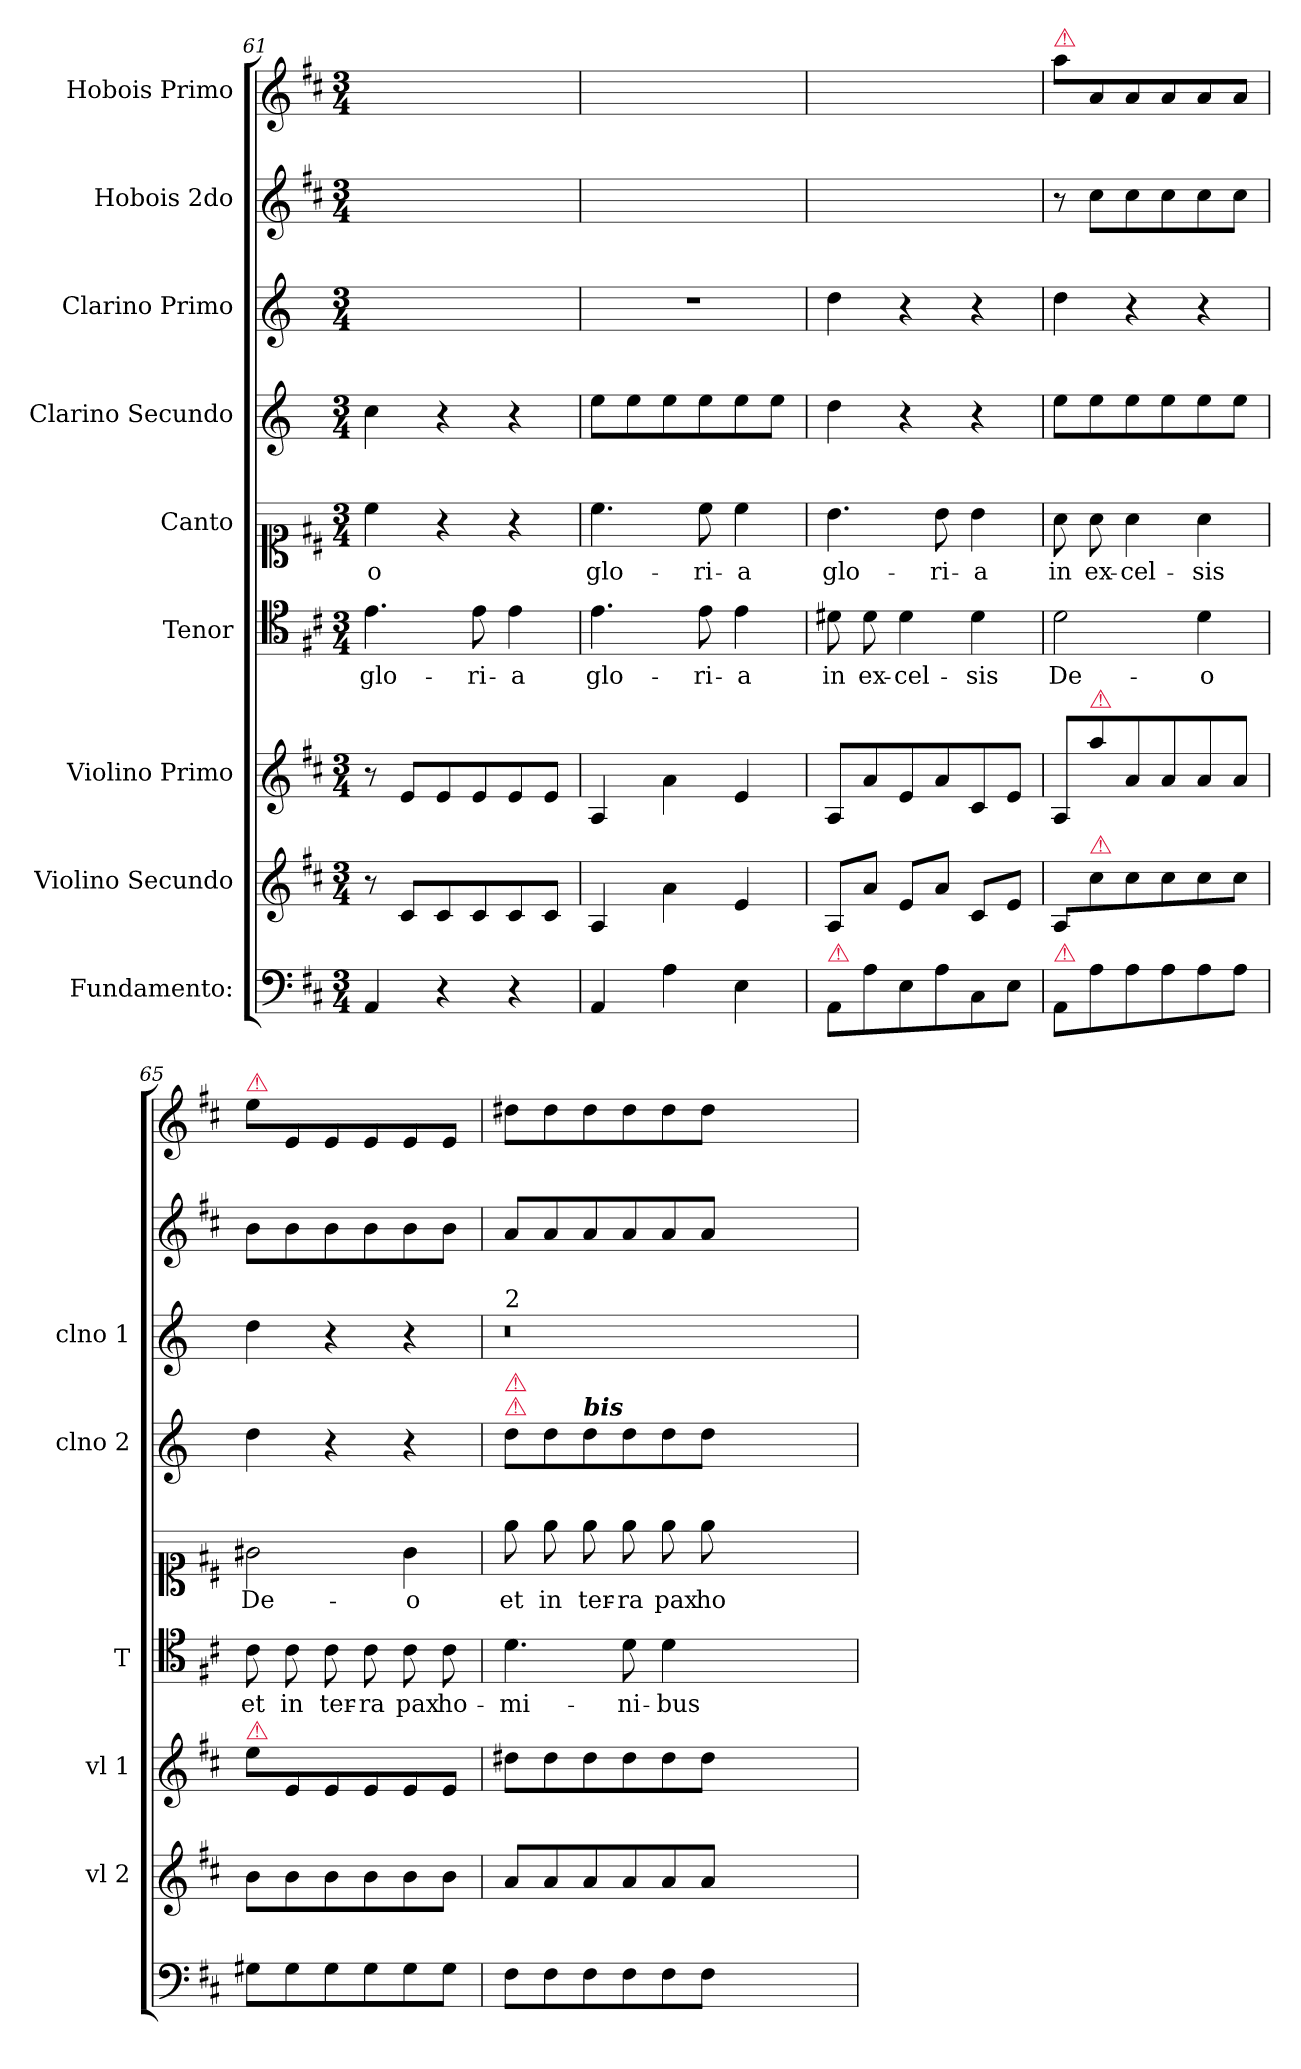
**kern	**kern	**kern	**kern	**text	**kern	**text	**kern	**kern	**kern	**kern
*part9	*part8	*part7	*part6	*part6	*part5	*part5	*part4	*part3	*part2	*part1
*staff9	*staff8	*staff7	*staff6	*staff6	*staff5	*staff5	*staff4	*staff3	*staff2	*staff1
*I"Fundamento:	*I"Violino Secundo	*I"Violino Primo	*I"Tenor	*	*I"Canto	*	*I"Clarino Secundo	*I"Clarino Primo	*I"Hobois 2do	*I"Hobois Primo
*	*I'vl 2	*I'vl 1	*I'T	*	*	*	*I'clno 2	*I'clno 1	*	*
*clefF4	*clefG2	*clefG2	*clefC4	*	*clefC1	*	*clefG2	*clefG2	*clefG2	*clefG2
*	*	*	*	*	*	*	*ITrd-1c-2	*ITrd-1c-2	*	*
*k[f#c#]	*k[f#c#]	*k[f#c#]	*k[f#c#]	*	*k[f#c#]	*	*k[f#c#]	*k[f#c#]	*k[f#c#]	*k[f#c#]
*M3/4	*M3/4	*M3/4	*M3/4	*	*M3/4	*	*M3/4	*M3/4	*M3/4	*M3/4
=61	=61	=61	=61	=61	=61	=61	=61	=61	=61	=61
4AA/	8r	8r	4.e\	glo-	4cc#\	-o	4dd\	2.ryy	2.ryy	2.ryy
.	8c#/L	8e/L	.	.	.	.	.	.	.	.
4r	8c#/	8e/	.	.	4r	.	4r	.	.	.
.	8c#/	8e/	8e\	-ri-	.	.	.	.	.	.
4r	8c#/	8e/	4e\	-a	4r	.	4r	.	.	.
.	8c#/J	8e/J	.	.	.	.	.	.	.	.
=62	=62	=62	=62	=62	=62	=62	=62	=62	=62	=62
4AA/	4A/	4A/	4.e\	glo-	4.cc#\	glo-	8ff#\L	2.r	2.ryy	2.ryy
.	.	.	.	.	.	.	8ff#\	.	.	.
4A\	4a\	4a\	.	.	.	.	8ff#\	.	.	.
.	.	.	8e\	-ri-	8cc#\	-ri-	8ff#\	.	.	.
4E\	4e/	4e/	4e\	-a	4cc#\	-a	8ff#\	.	.	.
.	.	.	.	.	.	.	8ff#\J	.	.	.
=63	=63	=63	=63	=63	=63	=63	=63	=63	=63	=63
!LO:TX:a:color=crimson:t=⚠	!	!	!	!	!	!	!	!	!	!
8AA/L	8A/L	8A/L	8d#X\	in	4.b\	glo-	4ee\	4ee\	2.ryy	2.ryy
8A\	8a/J	8a/	8d#\	ex-	.	.	.	.	.	.
8E\	8e/L	8e/	4d#\	-cel-	.	.	4r	4r	.	.
8A\	8a/J	8a/	.	.	8b\	-ri-	.	.	.	.
8C#\	8c#/L	8c#/	4d#\	-sis	4b\	-a	4r	4r	.	.
8E\J	8e/J	8e/J	.	.	.	.	.	.	.	.
=64	=64	=64	=64	=64	=64	=64	=64	=64	=64	=64
!	!	!	!	!	!	!	!	!	!	!LO:TX:a:color=crimson:t=⚠
!LO:TX:a:color=crimson:t=⚠	!	!	!	!	!	!	!	!	!	!
8AA/L	8A/L	8A/L	2d\	De-	8a\	in	8ff#\L	4ee\	8r	8aa\L
!	!	!LO:TX:a:color=crimson:t=⚠	!	!	!	!	!	!	!	!
!	!LO:TX:a:color=crimson:t=⚠	!	!	!	!	!	!	!	!	!
8A\	8cc#\	8aa\	.	.	8a\	ex-	8ff#\	.	8cc#\L	8a/
8A\	8cc#\	8a/	.	.	4a\	-cel-	8ff#\	4r	8cc#\	8a/
8A\	8cc#\	8a/	.	.	.	.	8ff#\	.	8cc#\	8a/
8A\	8cc#\	8a/	4d\	-o	4a\	-sis	8ff#\	4r	8cc#\	8a/
8A\J	8cc#\J	8a/J	.	.	.	.	8ff#\J	.	8cc#\J	8a/J
=65	=65	=65	=65	=65	=65	=65	=65	=65	=65	=65
!	!	!	!	!	!	!	!	!	!	!LO:TX:a:color=crimson:t=⚠
!	!	!LO:TX:a:color=crimson:t=⚠	!	!	!	!	!	!	!	!
8G#X\L	8b\L	8ee\L	8c#\	et	2g#X\	De-	4ee\	4ee\	8b\L	8ee\L
8G#\	8b\	8e/	8c#\	in	.	.	.	.	8b\	8e/
8G#\	8b\	8e/	8c#\	ter-	.	.	4r	4r	8b\	8e/
8G#\	8b\	8e/	8c#\	-ra	.	.	.	.	8b\	8e/
8G#\	8b\	8e/	8c#\	pax	4g#\	-o	4r	4r	8b\	8e/
8G#\J	8b\J	8e/J	8c#\	ho-	.	.	.	.	8b\J	8e/J
=66	=66	=66	=66	=66	=66	=66	=66	=66	=66	=66
!	!	!	!	!	!	!	!	!LO:TX:a:t=2	!	!
!	!	!	!	!	!	!	!LO:TX:a:color=crimson:t=⚠	!	!	!
!	!	!	!	!	!	!	!LO:TX:a:color=crimson:t=⚠	!	!	!
!	!	!	!	!	!	!	!	!LO:N:vis=0	!	!
8F#\L	8a/L	8dd#X\L	4.d\	-mi-	8ee\	et	8ee\L	1.r	8a/L	8dd#X\L
8F#\	8a/	8dd#\	.	.	8ee\	in	8ee\	.	8a/	8dd#\
!	!	!	!	!	!	!	!LO:TX:a:Bi:t=bis	!	!	!
8F#\	8a/	8dd#\	.	.	8ee\	ter-	8ee\	.	8a/	8dd#\
8F#\	8a/	8dd#\	8d\	-ni-	8ee\	-ra	8ee\	.	8a/	8dd#\
8F#\	8a/	8dd#\	4d\	-bus	8ee\	pax	8ee\	.	8a/	8dd#\
8F#\J	8a/J	8dd#\J	.	.	8ee\	ho-	8ee\J	.	8a/J	8dd#\J
2.ryy	2.ryy	2.ryy	2.ryy	.	2.ryy	.	2.ryy	.	2.ryy	2.ryy
=	=	=	=	=	=	=	=	=	=	=
*-	*-	*-	*-	*-	*-	*-	*-	*-	*-	*-
